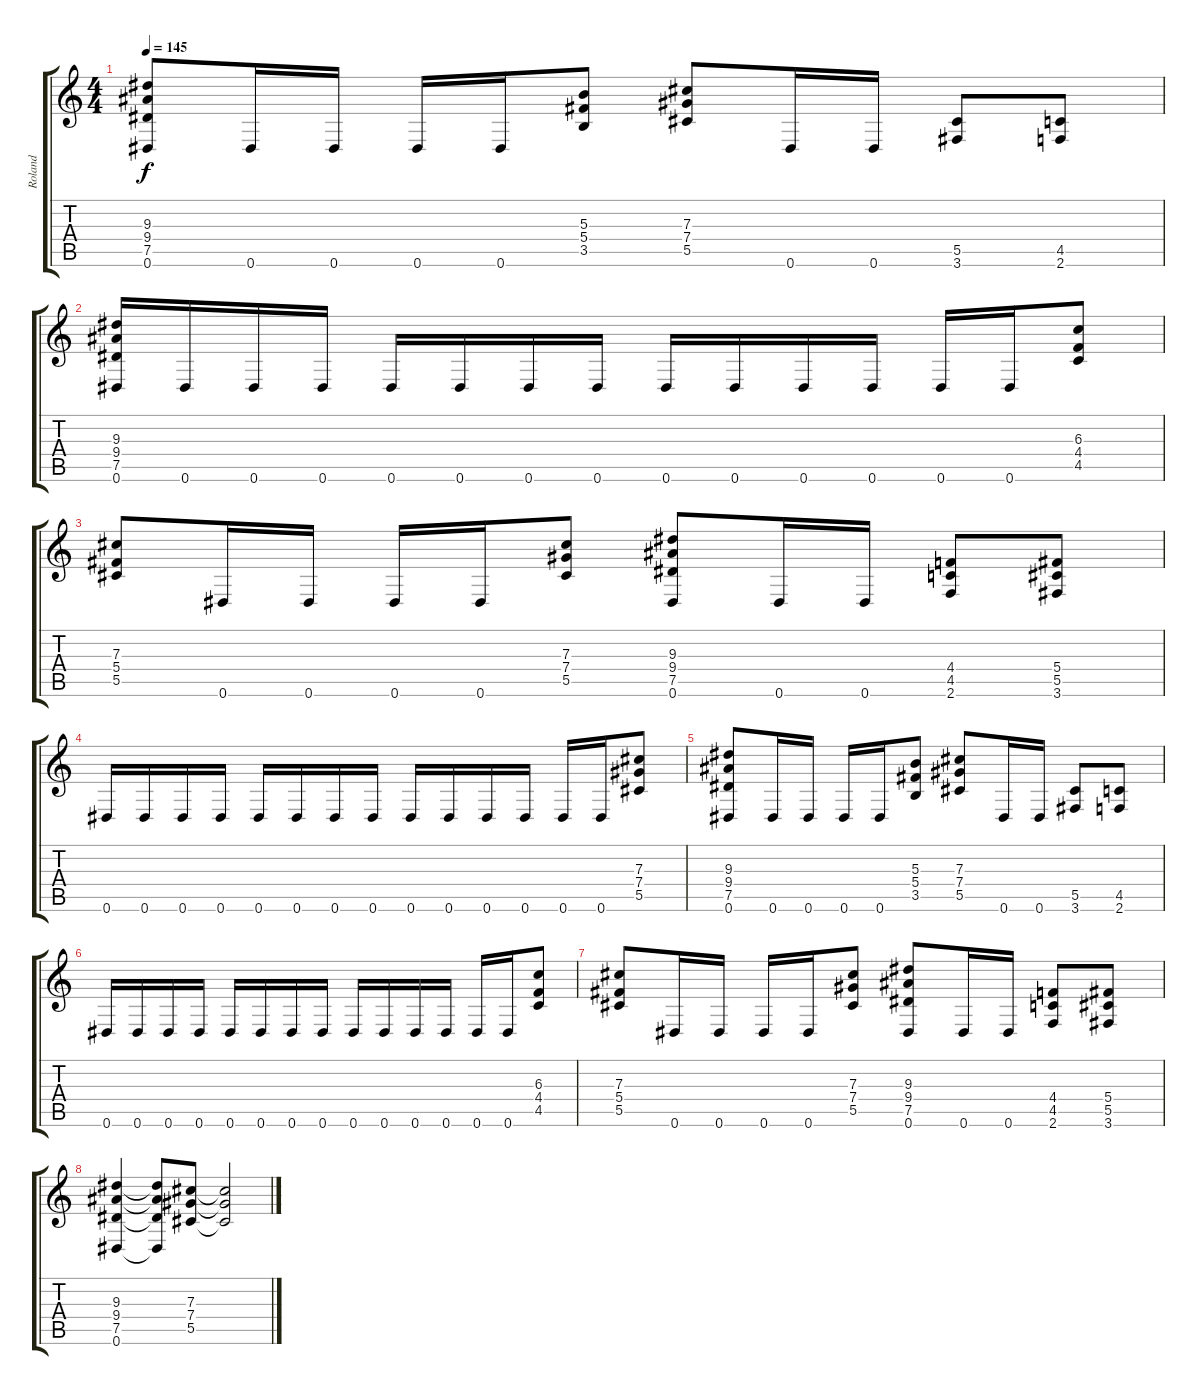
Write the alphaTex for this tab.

\track ("Roland" "Roland") {instrument overdrivenguitar}
\staff {score tabs}
\tuning (Eb4 Bb3 Gb3 Db3 Ab2 Eb2) {hide}
\ts (4 4)
\tempo 145
\clef g2
\ks c
(9.3 9.4 7.5 0.6).8{dy f} 0.6.16 0.6.16 0.6.16 0.6.16 (5.3 5.4 3.5).8 (7.3 7.4 5.5).8 0.6.16 0.6.16 (5.5 3.6).8 (4.5 2.6).8 |
(9.3 9.4 7.5 0.6).16 0.6.16 0.6.16 0.6.16 0.6.16 0.6.16 0.6.16 0.6.16 0.6.16 0.6.16 0.6.16 0.6.16 0.6.16 0.6.16 (6.3 4.4 4.5).8 |
(7.3 5.4 5.5).8 0.6.16 0.6.16 0.6.16 0.6.16 (7.3 7.4 5.5).8 (9.3 9.4 7.5 0.6).8 0.6.16 0.6.16 (4.4 4.5 2.6).8 (5.4 5.5 3.6).8 |
0.6.16 0.6.16 0.6.16 0.6.16 0.6.16 0.6.16 0.6.16 0.6.16 0.6.16 0.6.16 0.6.16 0.6.16 0.6.16 0.6.16 (7.3 7.4 5.5).8 |
(9.3 9.4 7.5 0.6).8 0.6.16 0.6.16 0.6.16 0.6.16 (5.3 5.4 3.5).8 (7.3 7.4 5.5).8 0.6.16 0.6.16 (5.5 3.6).8 (4.5 2.6).8 |
0.6.16 0.6.16 0.6.16 0.6.16 0.6.16 0.6.16 0.6.16 0.6.16 0.6.16 0.6.16 0.6.16 0.6.16 0.6.16 0.6.16 (6.3 4.4 4.5).8 |
(7.3 5.4 5.5).8 0.6.16 0.6.16 0.6.16 0.6.16 (7.3 7.4 5.5).8 (9.3 9.4 7.5 0.6).8 0.6.16 0.6.16 (4.4 4.5 2.6).8 (5.4 5.5 3.6).8 |
(9.3 9.4 7.5 0.6).4 (9.3{t} 9.4{t} 7.5{t} 0.6{t}).8 (7.3 7.4 5.5).8 (7.3{t} 7.4{t} 5.5{t}).2
